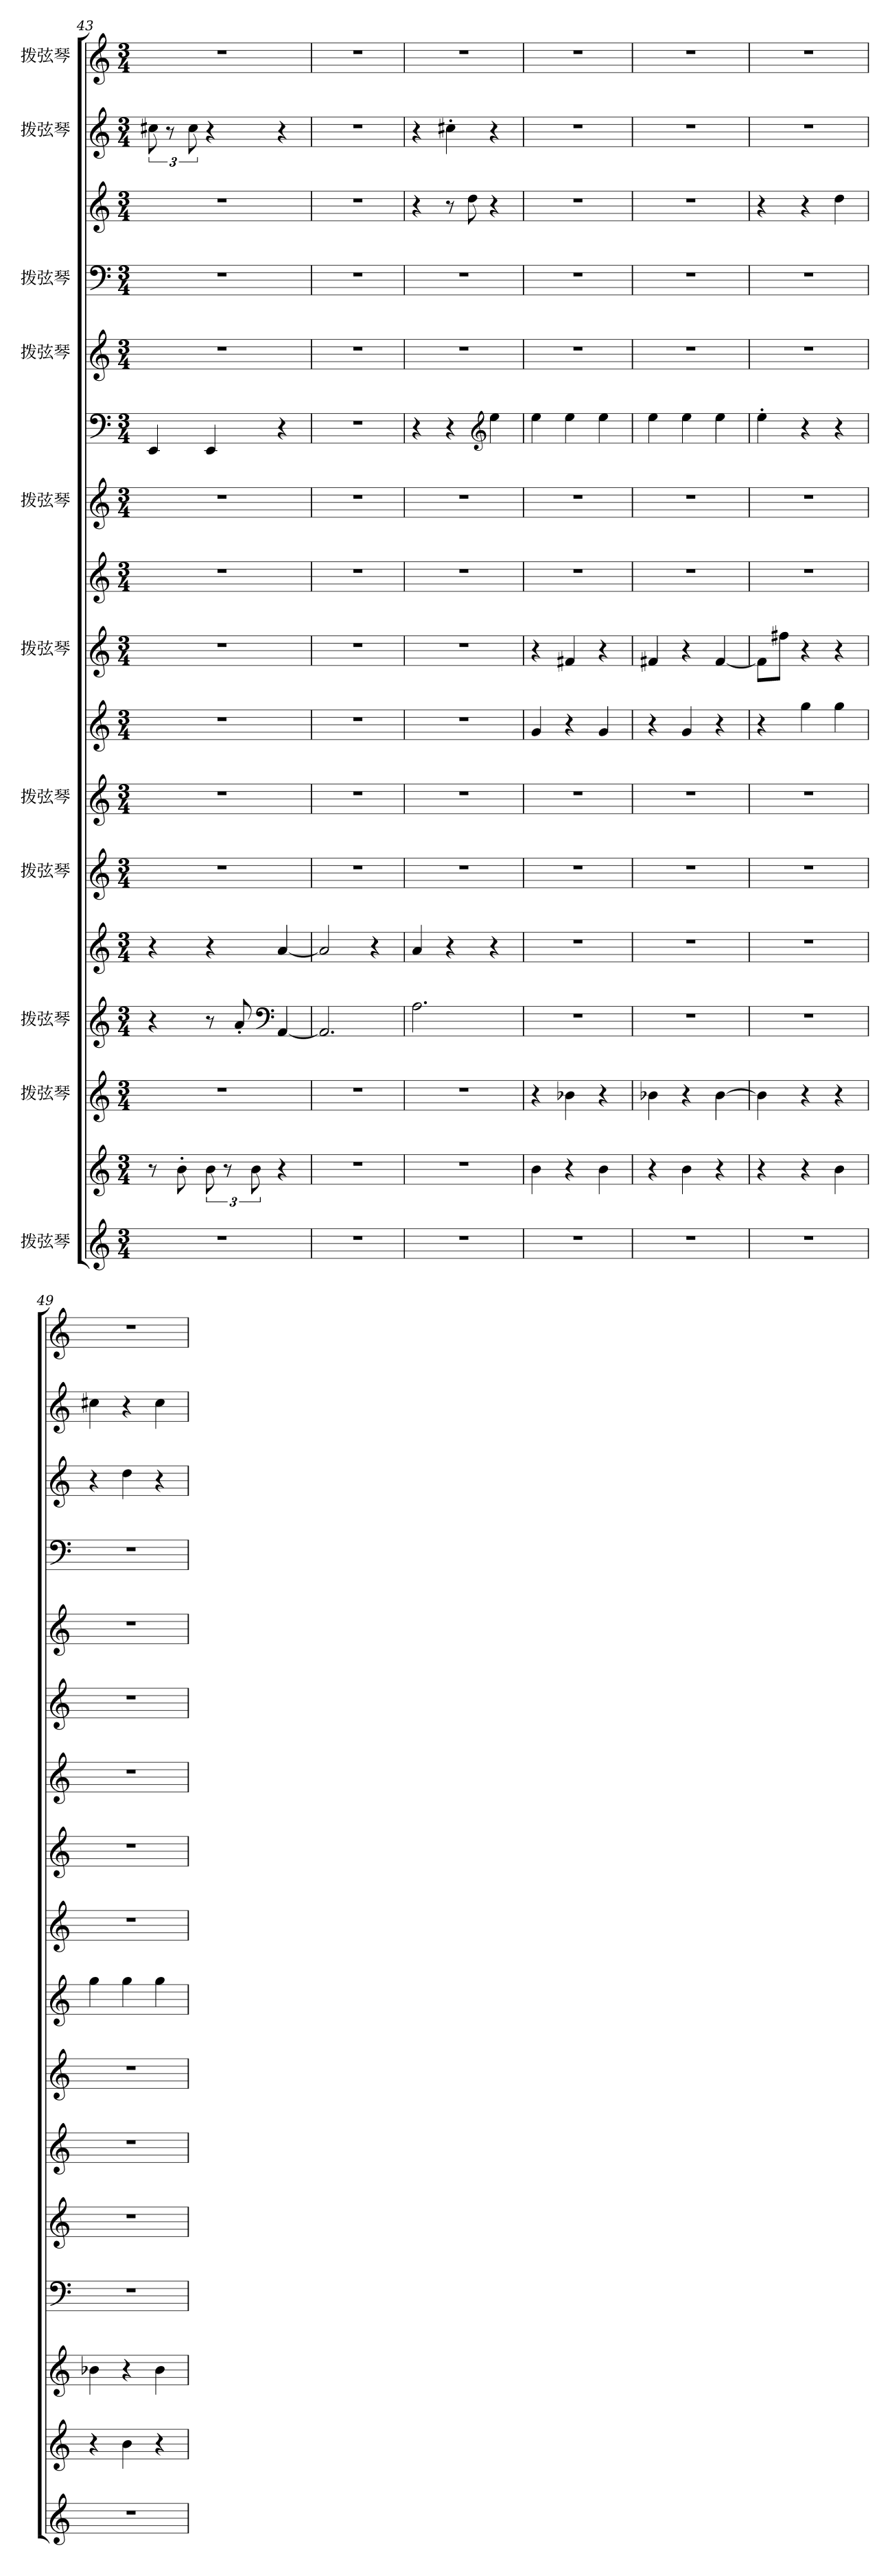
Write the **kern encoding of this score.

**kern	**kern	**kern	**kern	**kern	**kern	**kern	**kern	**kern	**kern	**kern	**kern	**kern	**kern	**kern	**kern	**kern
*part11	*part11	*part10	*part9	*part9	*part8	*part7	*part7	*part6	*part6	*part5	*part5	*part4	*part3	*part3	*part2	*part1
*staff17	*staff16	*staff15	*staff14	*staff13	*staff12	*staff11	*staff10	*staff9	*staff8	*staff7	*staff6	*staff5	*staff4	*staff3	*staff2	*staff1
*I"拨弦琴	*	*I"拨弦琴	*I"拨弦琴	*	*I"拨弦琴	*I"拨弦琴	*	*I"拨弦琴	*	*I"拨弦琴	*	*I"拨弦琴	*I"拨弦琴	*	*I"拨弦琴	*I"拨弦琴
!!LO:PB:g=z
*clefG2	*clefG2	*clefG2	*clefG2	*clefG2	*clefG2	*clefG2	*clefG2	*clefG2	*clefG2	*clefG2	*clefF4	*clefG2	*clefF4	*clefG2	*clefG2	*clefG2
*k[]	*k[]	*k[]	*k[]	*k[]	*k[]	*k[]	*k[]	*k[]	*k[]	*k[]	*k[]	*k[]	*k[]	*k[]	*k[]	*k[]
*M3/4	*M3/4	*M3/4	*M3/4	*M3/4	*M3/4	*M3/4	*M3/4	*M3/4	*M3/4	*M3/4	*M3/4	*M3/4	*M3/4	*M3/4	*M3/4	*M3/4
=43	=43	=43	=43	=43	=43	=43	=43	=43	=43	=43	=43	=43	=43	=43	=43	=43
2.r	8r	2.r	4r	4r	2.r	2.r	2.r	2.r	2.r	2.r	4EE/	2.r	2.r	2.r	12cc#X\	2.r
.	.	.	.	.	.	.	.	.	.	.	.	.	.	.	12r	.
.	8b'\	.	.	.	.	.	.	.	.	.	.	.	.	.	.	.
.	.	.	.	.	.	.	.	.	.	.	.	.	.	.	12cc#\	.
.	12b\	.	8r	4r	.	.	.	.	.	.	4EE/	.	.	.	4r	.
.	12r	.	.	.	.	.	.	.	.	.	.	.	.	.	.	.
.	.	.	8a'/	.	.	.	.	.	.	.	.	.	.	.	.	.
.	12b\	.	.	.	.	.	.	.	.	.	.	.	.	.	.	.
*	*	*	*clefF4	*	*	*	*	*	*	*	*	*	*	*	*	*
.	4r	.	[4AA/	[4a/	.	.	.	.	.	.	4r	.	.	.	4r	.
=44	=44	=44	=44	=44	=44	=44	=44	=44	=44	=44	=44	=44	=44	=44	=44	=44
2.r	2.r	2.r	2.AA/]	2a/]	2.r	2.r	2.r	2.r	2.r	2.r	2.r	2.r	2.r	2.r	2.r	2.r
.	.	.	.	4r	.	.	.	.	.	.	.	.	.	.	.	.
=45	=45	=45	=45	=45	=45	=45	=45	=45	=45	=45	=45	=45	=45	=45	=45	=45
2.r	2.r	2.r	2.A\	4a/	2.r	2.r	2.r	2.r	2.r	2.r	4r	2.r	2.r	4r	4r	2.r
.	.	.	.	4r	.	.	.	.	.	.	4r	.	.	8r	4cc#X'\	.
.	.	.	.	.	.	.	.	.	.	.	.	.	.	8dd\	.	.
*	*	*	*	*	*	*	*	*	*	*	*clefG2	*	*	*	*	*
.	.	.	.	4r	.	.	.	.	.	.	4ee\	.	.	4r	4r	.
=46	=46	=46	=46	=46	=46	=46	=46	=46	=46	=46	=46	=46	=46	=46	=46	=46
2.r	4b\	4r	2.r	2.r	2.r	2.r	4g/	4r	2.r	2.r	4ee\	2.r	2.r	2.r	2.r	2.r
.	4r	4b-X\	.	.	.	.	4r	4f#X/	.	.	4ee\	.	.	.	.	.
.	4b\	4r	.	.	.	.	4g/	4r	.	.	4ee\	.	.	.	.	.
=47	=47	=47	=47	=47	=47	=47	=47	=47	=47	=47	=47	=47	=47	=47	=47	=47
2.r	4r	4b-X\	2.r	2.r	2.r	2.r	4r	4f#X/	2.r	2.r	4ee\	2.r	2.r	2.r	2.r	2.r
.	4b\	4r	.	.	.	.	4g/	4r	.	.	4ee\	.	.	.	.	.
.	4r	[4b-\	.	.	.	.	4r	[4f#/	.	.	4ee\	.	.	.	.	.
=48	=48	=48	=48	=48	=48	=48	=48	=48	=48	=48	=48	=48	=48	=48	=48	=48
2.r	4r	4b-\]	2.r	2.r	2.r	2.r	4r	8f#\L]	2.r	2.r	4ee'\	2.r	2.r	4r	2.r	2.r
.	.	.	.	.	.	.	.	8ff#X\J	.	.	.	.	.	.	.	.
.	4r	4r	.	.	.	.	4gg\	4r	.	.	4r	.	.	4r	.	.
.	4b\	4r	.	.	.	.	4gg\	4r	.	.	4r	.	.	4dd\	.	.
=49	=49	=49	=49	=49	=49	=49	=49	=49	=49	=49	=49	=49	=49	=49	=49	=49
2.r	4r	4b-X\	2.r	2.r	2.r	2.r	4gg\	2.r	2.r	2.r	2.r	2.r	2.r	4r	4cc#X\	2.r
.	4b\	4r	.	.	.	.	4gg\	.	.	.	.	.	.	4dd\	4r	.
.	4r	4b-\	.	.	.	.	4gg\	.	.	.	.	.	.	4r	4cc#\	.
=	=	=	=	=	=	=	=	=	=	=	=	=	=	=	=	=
*-	*-	*-	*-	*-	*-	*-	*-	*-	*-	*-	*-	*-	*-	*-	*-	*-
